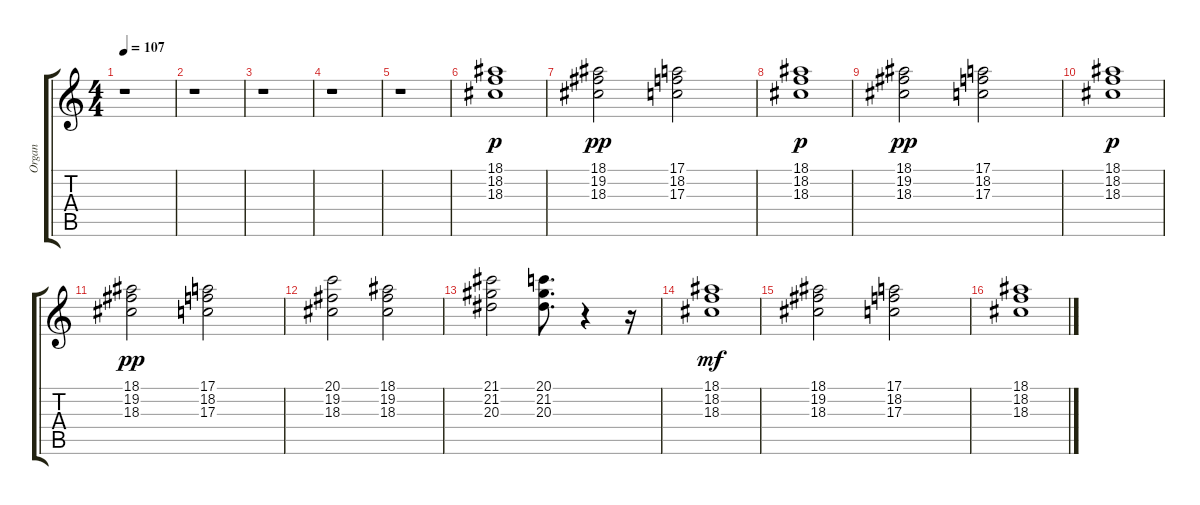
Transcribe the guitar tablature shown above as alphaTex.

\track ("Organ" "Organ") {instrument drawbarorgan}
\staff {score tabs}
\tuning (E4 B3 G3 D3 A2 E2) {hide}
\ts (4 4)
\tempo 107
\clef g2
\ks c
r.1{dy mf} |
r.1 |
r.1 |
r.1 |
r.1 |
(18.1 18.2 18.3).1{dy p} |
(18.1 19.2 18.3).2{dy pp} (17.1 18.2 17.3).2 |
(18.1 18.2 18.3).1{dy p} |
(18.1 19.2 18.3).2{dy pp} (17.1 18.2 17.3).2 |
(18.1 18.2 18.3).1{dy p} |
(18.1 19.2 18.3).2{dy pp} (17.1 18.2 17.3).2 |
(20.1 19.2 18.3).2 (18.1 19.2 18.3).2 |
(21.1 21.2 20.3).2 (20.1 21.2 20.3).8{d} r.4 r.16 |
(18.1 18.2 18.3).1{dy mf} |
(18.1 19.2 18.3).2 (17.1 18.2 17.3).2 |
(18.1 18.2 18.3).1
